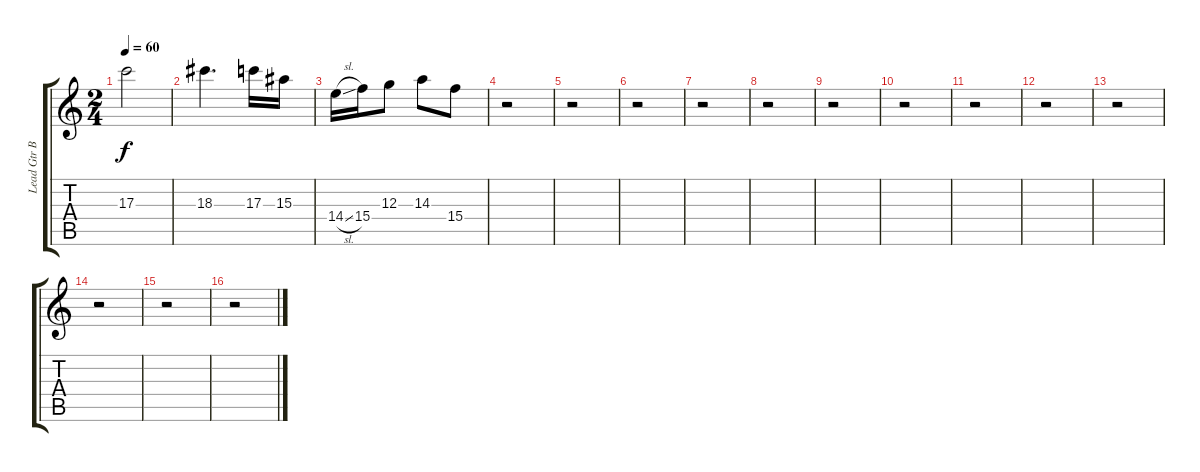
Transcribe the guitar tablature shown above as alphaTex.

\track ("Lead Gtr B" "Lead Gtr B") {instrument overdrivenguitar}
\staff {score tabs}
\tuning (E4 B3 G3 D3 A2 E2) {hide}
\ts (2 4)
\tempo 60
\clef g2
\ks c
17.3{t}.2{dy f} |
18.3.4{d} 17.3.16 15.3.16 |
14.4{sl}.16 15.4.16 12.3.8 14.3.8 15.4.8 |
r.2 |
r.2 |
r.2 |
r.2 |
r.2 |
r.2 |
r.2 |
r.2 |
r.2 |
r.2 |
r.2 |
r.2 |
r.2
